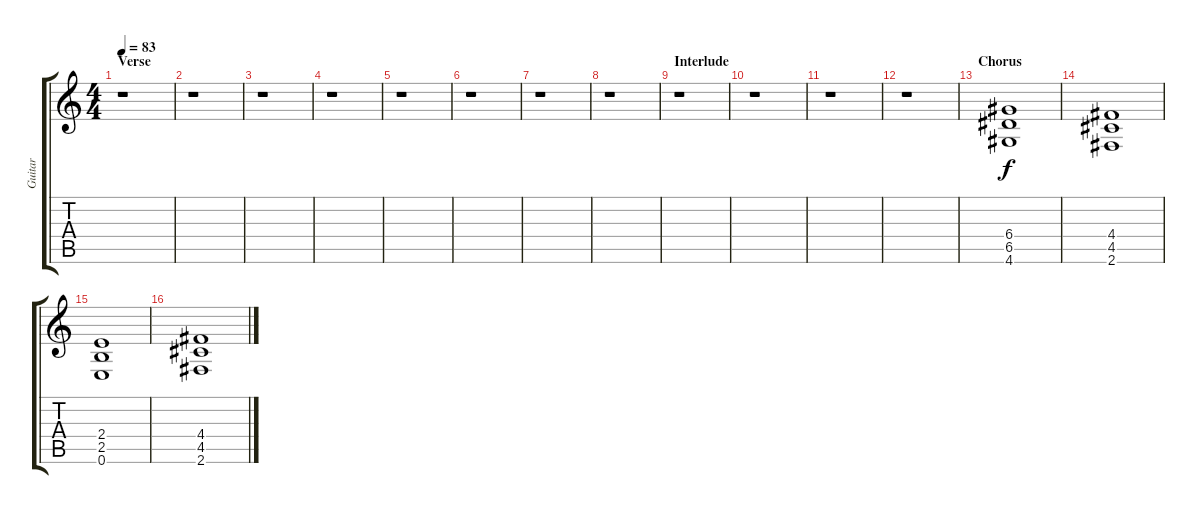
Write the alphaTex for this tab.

\track ("Guitar" "Guitar") {instrument distortionguitar}
\staff {score tabs}
\tuning (E4 B3 G3 D3 A2 E2) {hide}
\ts (4 4)
\section ("" "Verse")
\tempo 83
\clef g2
\ks c
r.1{dy f} |
r.1 |
r.1 |
r.1 |
r.1 |
r.1 |
r.1 |
r.1 |
\section ("" "Interlude")
r.1 |
r.1 |
r.1 |
r.1 |
\section ("" "Chorus")
(6.4 6.5 4.6).1{volume 12 instrument distortionguitar} |
(4.4 4.5 2.6).1 |
(2.4 2.5 0.6).1 |
(4.4 4.5 2.6).1
